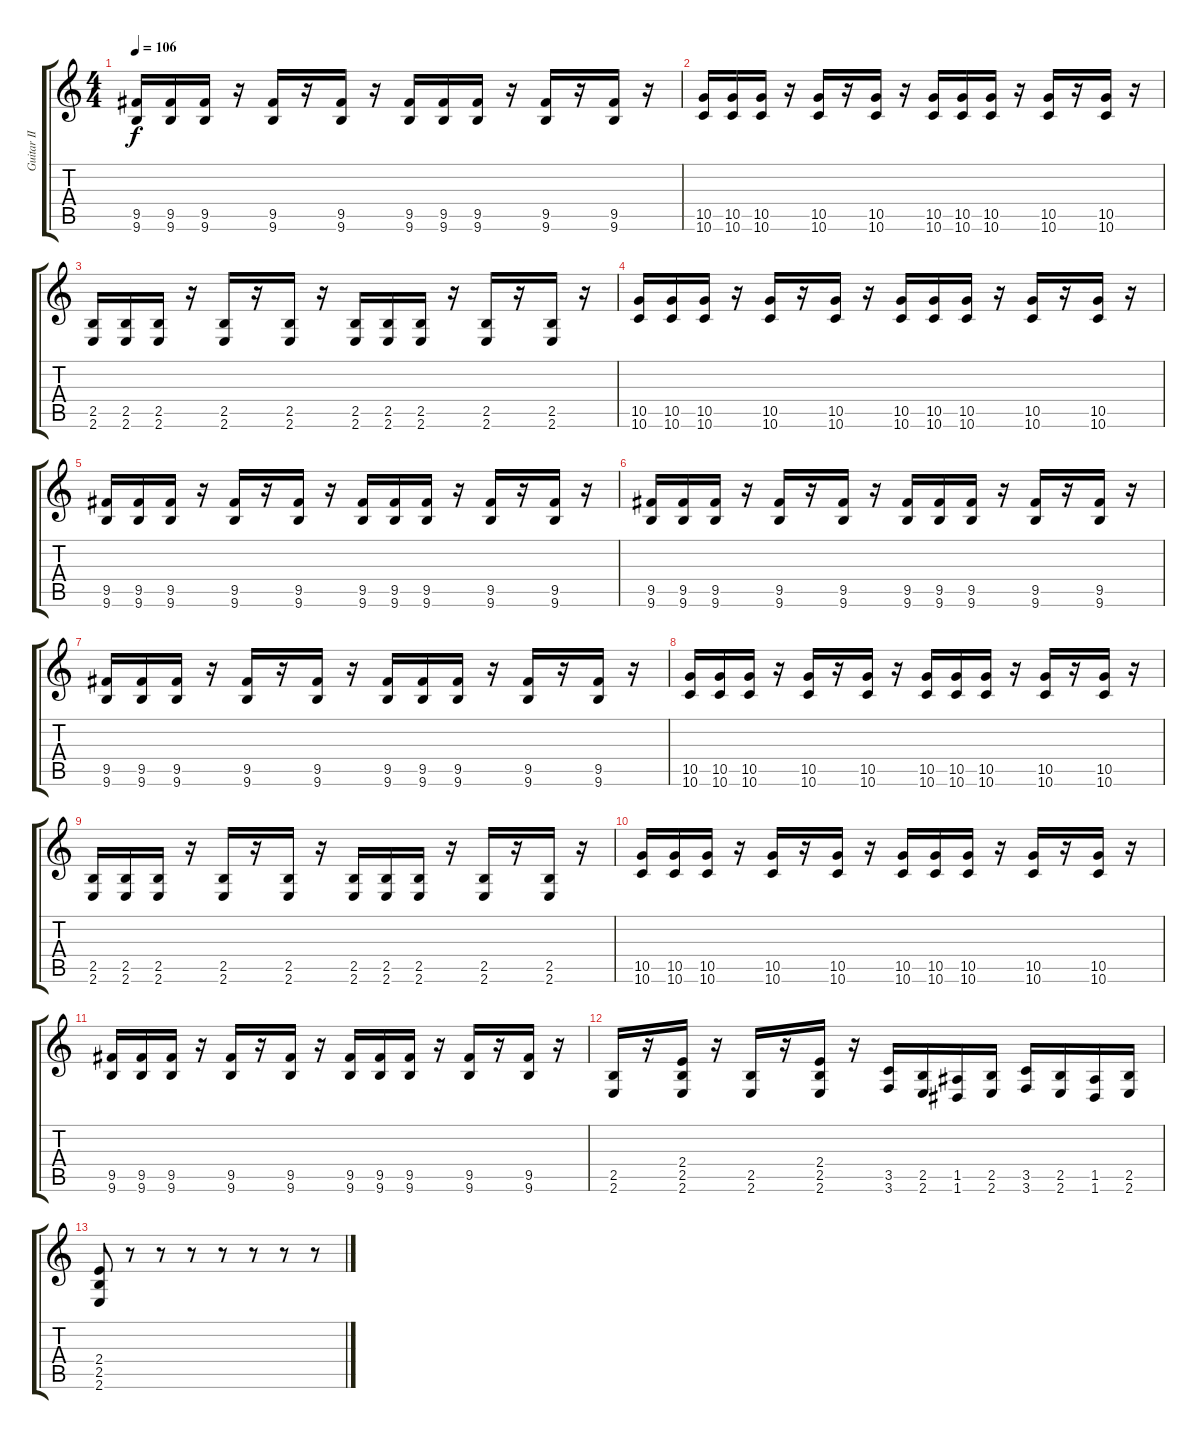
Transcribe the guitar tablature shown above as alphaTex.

\track ("Guitar II - Paul Landers" "Guitar II ") {instrument distortionguitar}
\staff {score tabs}
\tuning (E4 B3 G3 D3 A2 D2) {hide}
\ts (4 4)
\tempo 106
\clef g2
\ks c
(9.5 9.6).16{dy f} (9.5 9.6).16 (9.5 9.6).16 r.16 (9.5 9.6).16 r.16 (9.5 9.6).16 r.16 (9.5 9.6).16 (9.5 9.6).16 (9.5 9.6).16 r.16 (9.5 9.6).16 r.16 (9.5 9.6).16 r.16 |
(10.5 10.6).16 (10.5 10.6).16 (10.5 10.6).16 r.16 (10.5 10.6).16 r.16 (10.5 10.6).16 r.16 (10.5 10.6).16 (10.5 10.6).16 (10.5 10.6).16 r.16 (10.5 10.6).16 r.16 (10.5 10.6).16 r.16 |
(2.5 2.6).16 (2.5 2.6).16 (2.5 2.6).16 r.16 (2.5 2.6).16 r.16 (2.5 2.6).16 r.16 (2.5 2.6).16 (2.5 2.6).16 (2.5 2.6).16 r.16 (2.5 2.6).16 r.16 (2.5 2.6).16 r.16 |
(10.5 10.6).16 (10.5 10.6).16 (10.5 10.6).16 r.16 (10.5 10.6).16 r.16 (10.5 10.6).16 r.16 (10.5 10.6).16 (10.5 10.6).16 (10.5 10.6).16 r.16 (10.5 10.6).16 r.16 (10.5 10.6).16 r.16 |
(9.5 9.6).16 (9.5 9.6).16 (9.5 9.6).16 r.16 (9.5 9.6).16 r.16 (9.5 9.6).16 r.16 (9.5 9.6).16 (9.5 9.6).16 (9.5 9.6).16 r.16 (9.5 9.6).16 r.16 (9.5 9.6).16 r.16 |
(9.5 9.6).16 (9.5 9.6).16 (9.5 9.6).16 r.16 (9.5 9.6).16 r.16 (9.5 9.6).16 r.16 (9.5 9.6).16 (9.5 9.6).16 (9.5 9.6).16 r.16 (9.5 9.6).16 r.16 (9.5 9.6).16 r.16 |
(9.5 9.6).16 (9.5 9.6).16 (9.5 9.6).16 r.16 (9.5 9.6).16 r.16 (9.5 9.6).16 r.16 (9.5 9.6).16 (9.5 9.6).16 (9.5 9.6).16 r.16 (9.5 9.6).16 r.16 (9.5 9.6).16 r.16 |
(10.5 10.6).16 (10.5 10.6).16 (10.5 10.6).16 r.16 (10.5 10.6).16 r.16 (10.5 10.6).16 r.16 (10.5 10.6).16 (10.5 10.6).16 (10.5 10.6).16 r.16 (10.5 10.6).16 r.16 (10.5 10.6).16 r.16 |
(2.5 2.6).16 (2.5 2.6).16 (2.5 2.6).16 r.16 (2.5 2.6).16 r.16 (2.5 2.6).16 r.16 (2.5 2.6).16 (2.5 2.6).16 (2.5 2.6).16 r.16 (2.5 2.6).16 r.16 (2.5 2.6).16 r.16 |
(10.5 10.6).16 (10.5 10.6).16 (10.5 10.6).16 r.16 (10.5 10.6).16 r.16 (10.5 10.6).16 r.16 (10.5 10.6).16 (10.5 10.6).16 (10.5 10.6).16 r.16 (10.5 10.6).16 r.16 (10.5 10.6).16 r.16 |
(9.5 9.6).16 (9.5 9.6).16 (9.5 9.6).16 r.16 (9.5 9.6).16 r.16 (9.5 9.6).16 r.16 (9.5 9.6).16 (9.5 9.6).16 (9.5 9.6).16 r.16 (9.5 9.6).16 r.16 (9.5 9.6).16 r.16 |
(2.5 2.6).16 r.16 (2.4 2.5 2.6).16 r.16 (2.5 2.6).16 r.16 (2.4 2.5 2.6).16 r.16 (3.5 3.6).16 (2.5 2.6).16 (1.5 1.6).16 (2.5 2.6).16 (3.5 3.6).16 (2.5 2.6).16 (1.5 1.6).16 (2.5 2.6).16 |
(2.4 2.5 2.6).8 r.8 r.8 r.8 r.8 r.8 r.8 r.8
